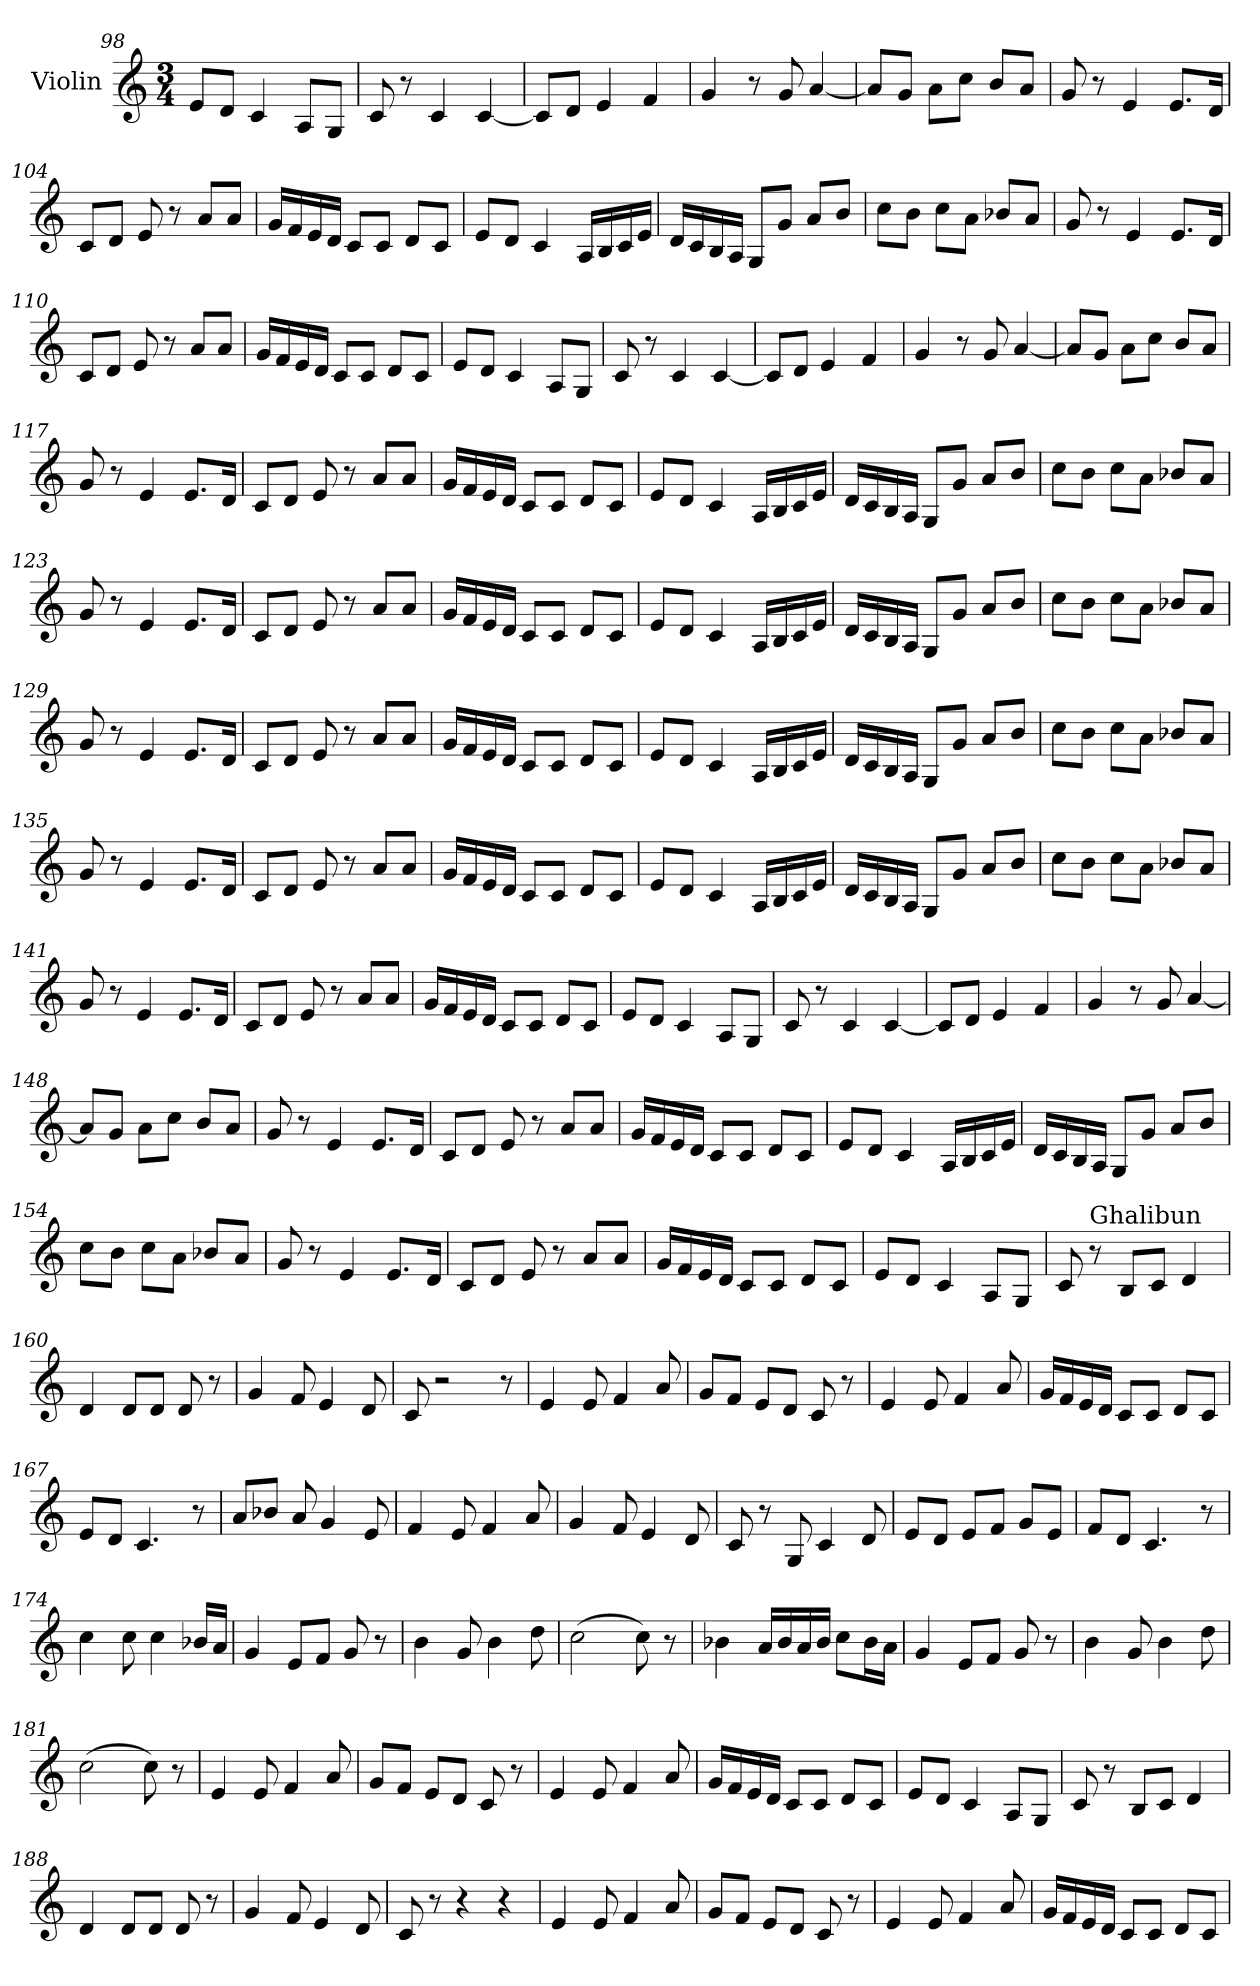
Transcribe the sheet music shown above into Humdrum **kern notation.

**kern
*part1
*staff1
*I"Violin
*clefG2
*k[]
*M3/4
=98
8e/L
8d/J
4c/
8A/L
8G/J
=99
8c/
8r
4c/
[4c/
=100
8c/L]
8d/J
4e/
4f/
=101
4g/
8r
8g/
[4a/
=102
8a/L]
8g/J
8a\L
8cc\J
8b/L
8a/J
!!LO:LB:g=z
=103
8g/
8r
4e/
8.e/L
16d/Jk
=104
8c/L
8d/J
8e/
8r
8a/L
8a/J
=105
16g/LL
16f/
16e/
16d/JJ
8c/L
8c/J
8d/L
8c/J
=106
8e/L
8d/J
4c/
16A/LL
16B/
16c/
16e/JJ
=107
16d/LL
16c/
16B/
16A/JJ
8G/L
8g/J
8a/L
8b/J
!!LO:LB:g=z
=108
8cc\L
8b\J
8cc\L
8a\J
8b-X/L
8a/J
=109
8g/
8r
4e/
8.e/L
16d/Jk
=110
8c/L
8d/J
8e/
8r
8a/L
8a/J
=111
16g/LL
16f/
16e/
16d/JJ
8c/L
8c/J
8d/L
8c/J
=112
8e/L
8d/J
4c/
8A/L
8G/J
=113
8c/
8r
4c/
[4c/
!!LO:LB:g=z
=114
8c/L]
8d/J
4e/
4f/
=115
4g/
8r
8g/
[4a/
=116
8a/L]
8g/J
8a\L
8cc\J
8b/L
8a/J
=117
8g/
8r
4e/
8.e/L
16d/Jk
=118
8c/L
8d/J
8e/
8r
8a/L
8a/J
=119
16g/LL
16f/
16e/
16d/JJ
8c/L
8c/J
8d/L
8c/J
!!LO:LB:g=z
=120
8e/L
8d/J
4c/
16A/LL
16B/
16c/
16e/JJ
=121
16d/LL
16c/
16B/
16A/JJ
8G/L
8g/J
8a/L
8b/J
=122
8cc\L
8b\J
8cc\L
8a\J
8b-X/L
8a/J
=123
8g/
8r
4e/
8.e/L
16d/Jk
=124
8c/L
8d/J
8e/
8r
8a/L
8a/J
!!LO:LB:g=z
=125
16g/LL
16f/
16e/
16d/JJ
8c/L
8c/J
8d/L
8c/J
=126
8e/L
8d/J
4c/
16A/LL
16B/
16c/
16e/JJ
=127
16d/LL
16c/
16B/
16A/JJ
8G/L
8g/J
8a/L
8b/J
=128
8cc\L
8b\J
8cc\L
8a\J
8b-X/L
8a/J
=129
8g/
8r
4e/
8.e/L
16d/Jk
!!LO:PB:g=z
=130
8c/L
8d/J
8e/
8r
8a/L
8a/J
=131
16g/LL
16f/
16e/
16d/JJ
8c/L
8c/J
8d/L
8c/J
=132
8e/L
8d/J
4c/
16A/LL
16B/
16c/
16e/JJ
=133
16d/LL
16c/
16B/
16A/JJ
8G/L
8g/J
8a/L
8b/J
=134
8cc\L
8b\J
8cc\L
8a\J
8b-X/L
8a/J
!!LO:LB:g=z
=135
8g/
8r
4e/
8.e/L
16d/Jk
=136
8c/L
8d/J
8e/
8r
8a/L
8a/J
=137
16g/LL
16f/
16e/
16d/JJ
8c/L
8c/J
8d/L
8c/J
=138
8e/L
8d/J
4c/
16A/LL
16B/
16c/
16e/JJ
=139
16d/LL
16c/
16B/
16A/JJ
8G/L
8g/J
8a/L
8b/J
!!LO:LB:g=z
=140
8cc\L
8b\J
8cc\L
8a\J
8b-X/L
8a/J
=141
8g/
8r
4e/
8.e/L
16d/Jk
=142
8c/L
8d/J
8e/
8r
8a/L
8a/J
=143
16g/LL
16f/
16e/
16d/JJ
8c/L
8c/J
8d/L
8c/J
=144
8e/L
8d/J
4c/
8A/L
8G/J
=145
8c/
8r
4c/
[4c/
!!LO:LB:g=z
=146
8c/L]
8d/J
4e/
4f/
=147
4g/
8r
8g/
[4a/
=148
8a/L]
8g/J
8a\L
8cc\J
8b/L
8a/J
=149
8g/
8r
4e/
8.e/L
16d/Jk
=150
8c/L
8d/J
8e/
8r
8a/L
8a/J
=151
16g/LL
16f/
16e/
16d/JJ
8c/L
8c/J
8d/L
8c/J
!!LO:LB:g=z
=152
8e/L
8d/J
4c/
16A/LL
16B/
16c/
16e/JJ
=153
16d/LL
16c/
16B/
16A/JJ
8G/L
8g/J
8a/L
8b/J
=154
8cc\L
8b\J
8cc\L
8a\J
8b-X/L
8a/J
=155
8g/
8r
4e/
8.e/L
16d/Jk
=156
8c/L
8d/J
8e/
8r
8a/L
8a/J
!!LO:LB:g=z
=157
16g/LL
16f/
16e/
16d/JJ
8c/L
8c/J
8d/L
8c/J
=158
8e/L
8d/J
4c/
8A/L
8G/J
=159
8c/
!LO:TX:a:t=Ghalibun
8r
8B/L
8c/J
4d/
=160
4d/
8d/L
8d/J
8d/
8r
=161
4g/
8f/
4e/
8d/
=162
8c/
2r
8r
!!LO:LB:g=z
=163
4e/
8e/
4f/
8a/
=164
8g/L
8f/J
8e/L
8d/J
8c/
8r
=165
4e/
8e/
4f/
8a/
=166
16g/LL
16f/
16e/
16d/JJ
8c/L
8c/J
8d/L
8c/J
=167
8e/L
8d/J
4.c/
8r
=168
8a/L
8b-X/J
8a/
4g/
8e/
!!LO:LB:g=z
=169
4f/
8e/
4f/
8a/
=170
4g/
8f/
4e/
8d/
=171
8c/
8r
8G/
4c/
8d/
=172
8e/L
8d/J
8e/L
8f/J
8g/L
8e/J
=173
8f/L
8d/J
4.c/
8r
=174
4cc\
8cc\
4cc\
16b-X/LL
16a/JJ
!!LO:PB:g=z
=175
4g/
8e/L
8f/J
8g/
8r
=176
4b\
8g/
4b\
8dd\
=177
(>2cc\
8cc\)
8r
=178
4b-X\
16a/LL
16b-/
16a/
16b-/JJ
8cc\L
16b-\L
16a\JJ
=179
4g/
8e/L
8f/J
8g/
8r
=180
4b\
8g/
4b\
8dd\
!!LO:LB:g=z
=181
(>2cc\
8cc\)
8r
=182
4e/
8e/
4f/
8a/
=183
8g/L
8f/J
8e/L
8d/J
8c/
8r
=184
4e/
8e/
4f/
8a/
=185
16g/LL
16f/
16e/
16d/JJ
8c/L
8c/J
8d/L
8c/J
=186
8e/L
8d/J
4c/
8A/L
8G/J
!!LO:LB:g=z
=187
8c/
8r
8B/L
8c/J
4d/
=188
4d/
8d/L
8d/J
8d/
8r
=189
4g/
8f/
4e/
8d/
=190
8c/
8r
4r
4r
=191
4e/
8e/
4f/
8a/
=192
8g/L
8f/J
8e/L
8d/J
8c/
8r
!!LO:LB:g=z
=193
4e/
8e/
4f/
8a/
=194
16g/LL
16f/
16e/
16d/JJ
8c/L
8c/J
8d/L
8c/J
=
*-
